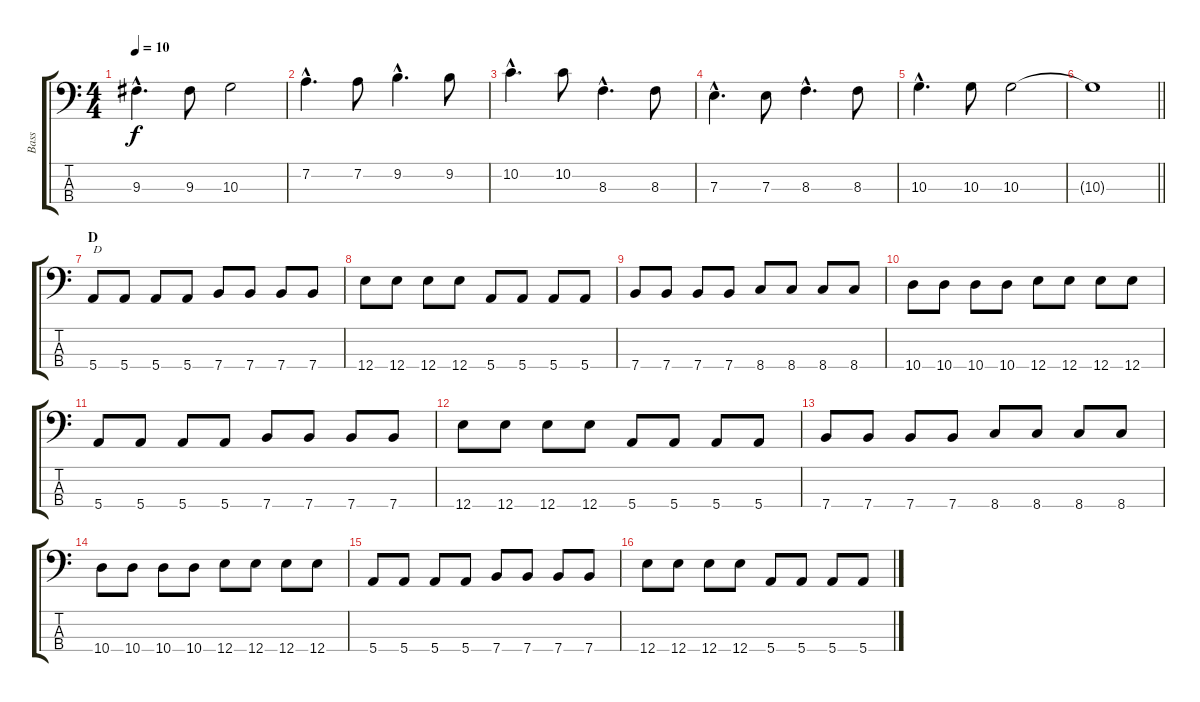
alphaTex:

\track ("Bass" "Bass") {instrument electricbasspick}
\staff {score tabs}
\tuning (G2 D2 A1 E1) {hide}
\ts (4 4)
\tempo 10
\clef f4
\ks c
9.3{hac}.4{d dy f} 9.3.8 10.3.2 |
7.2{hac}.4{d} 7.2.8 9.2{hac}.4{d} 9.2.8 |
10.2{hac}.4{d} 10.2.8 8.3{hac}.4{d} 8.3.8 |
7.3{hac}.4{d} 7.3.8 8.3{hac}.4{d} 8.3.8 |
10.3{hac}.4{d} 10.3.8 10.3.2 |
\barLineRight lightlight
10.3{t}.1 |
\section ("" "D")
5.4.8{txt "D"} 5.4.8 5.4.8 5.4.8 7.4.8 7.4.8 7.4.8 7.4.8 |
12.4.8 12.4.8 12.4.8 12.4.8 5.4.8 5.4.8 5.4.8 5.4.8 |
7.4.8 7.4.8 7.4.8 7.4.8 8.4.8 8.4.8 8.4.8 8.4.8 |
10.4.8 10.4.8 10.4.8 10.4.8 12.4.8 12.4.8 12.4.8 12.4.8 |
5.4.8 5.4.8 5.4.8 5.4.8 7.4.8 7.4.8 7.4.8 7.4.8 |
12.4.8 12.4.8 12.4.8 12.4.8 5.4.8 5.4.8 5.4.8 5.4.8 |
7.4.8 7.4.8 7.4.8 7.4.8 8.4.8 8.4.8 8.4.8 8.4.8 |
10.4.8 10.4.8 10.4.8 10.4.8 12.4.8 12.4.8 12.4.8 12.4.8 |
5.4.8 5.4.8 5.4.8 5.4.8 7.4.8 7.4.8 7.4.8 7.4.8 |
12.4.8 12.4.8 12.4.8 12.4.8 5.4.8 5.4.8 5.4.8 5.4.8
